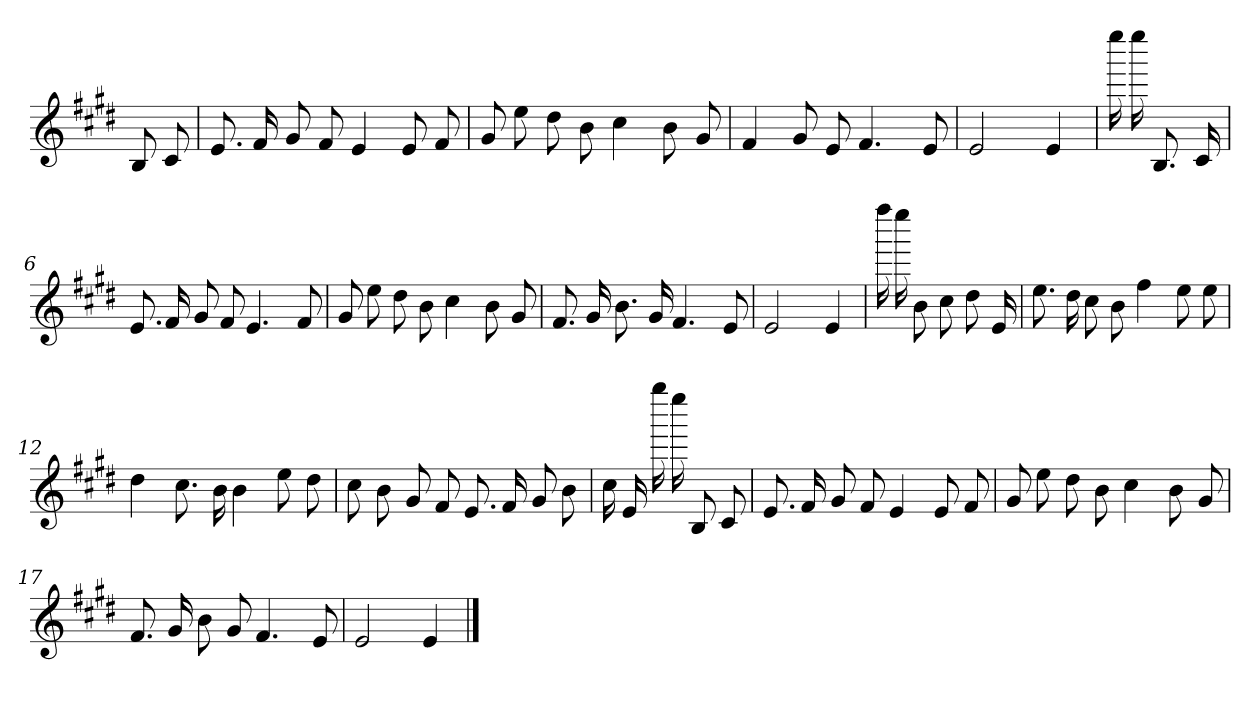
**kern
*part1
*staff1
*clefG2
*k[f#c#g#d#]
*E:
=
8B
8c#
=1
8.e
16f#
8g#
8f#
4e
8e
8f#
=2
8g#
8ee
8dd#
8b
4cc#
8b
8g#
=3
4f#
8g#
8e
4.f#
8e
=4
2e
4e
=5
16eeee
16eeee
8.B
16c#
=6
8.e
16f#
8g#
8f#
4.e
8f#
=7
8g#
8ee
8dd#
8b
4cc#
8b
8g#
=8
8.f#
16g#
8.b
16g#
4.f#
8e
=9
2e
4e
=10
16ffff#
16eeee
8b
8cc#
8dd#
16e
=11
8.ee
16dd#
8cc#
8b
4ff#
8ee
8ee
=12
4dd#
8.cc#
16b
4b
8ee
8dd#
=13
8cc#
8b
8g#
8f#
8.e
16f#
8g#
8b
=14
16cc#
16e
16gggg#
16eeee
8B
8c#
=15
8.e
16f#
8g#
8f#
4e
8e
8f#
=16
8g#
8ee
8dd#
8b
4cc#
8b
8g#
=17
8.f#
16g#
8b
8g#
4.f#
8e
=18
2e
4e
==
*-
